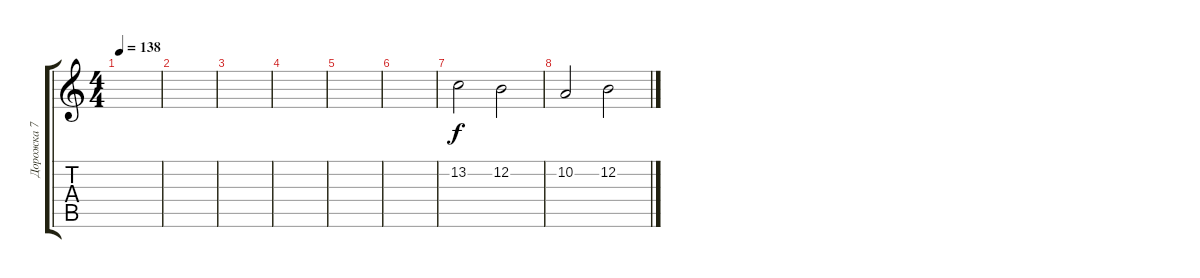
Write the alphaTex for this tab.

\track ("Дорожка 7" "Дорожка 7") {instrument tremolostrings}
\staff {score tabs}
\tuning (E4 B3 G3 D3 A2 E2) {hide}
\ts (4 4)
\tempo 138
\clef g2
\ks c
|
|
|
|
|
|
13.2.2 12.2.2 |
10.2.2 12.2.2
